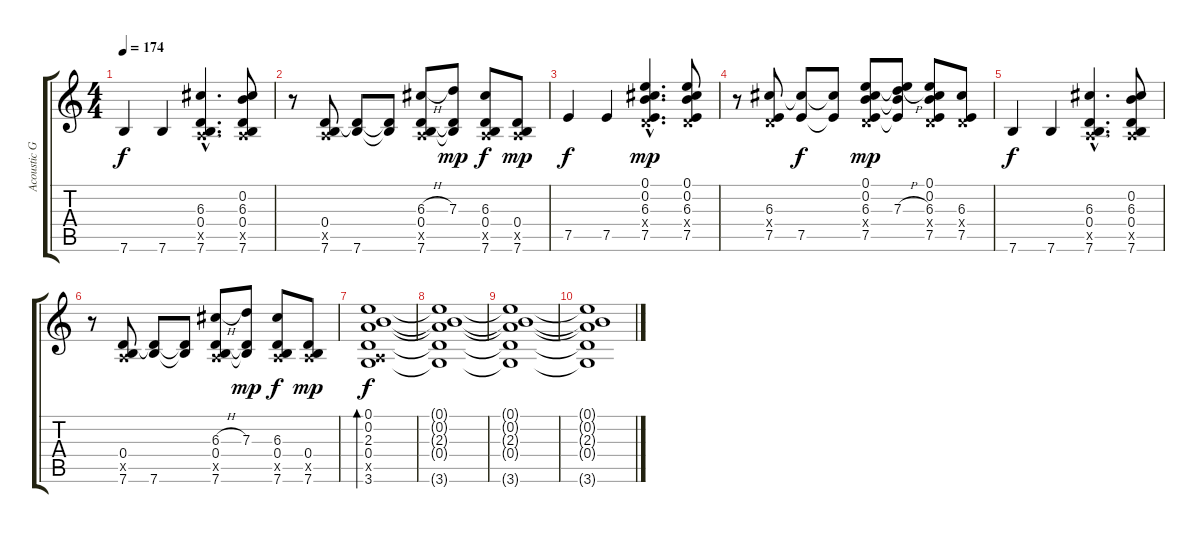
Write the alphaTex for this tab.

\track ("Acoustic Guitar" "Acoustic G") {instrument acousticguitarsteel}
\staff {score tabs}
\tuning (E4 B3 G3 D3 A2 E2) {hide}
\ts (4 4)
\tempo 174
\clef g2
\ks c
7.6.4{dy f} 7.6.4 (6.3{hac} 0.4{hac} 0.5{hac x} 7.6{hac}).4{d} (0.2 6.3 0.4 0.5{x} 7.6).8 |
r.8 (0.4 0.5{x} 7.6).8 (0.4{t} 7.6).8 (0.4{t} 7.6{t}).8 (6.3{h} 0.4 0.5{x} 7.6).8 (7.3 0.4{t} 7.6{t}).8{dy mp} (6.3 0.4 0.5{x} 7.6).8{dy f} (0.4 0.5{x} 7.6).8{dy mp} |
7.5.4{dy f} 7.5.4 (0.1{hac} 0.2{hac} 6.3{hac} 0.4{hac x} 7.5{hac}).4{d dy mp} (0.1 0.2 6.3 0.4{x} 7.5).8 |
r.8 (6.3 0.4{x} 7.5).8 (6.3{t} 7.5).8{dy f} (6.3{t} 7.5{t}).8 (0.1 0.2 6.3 0.4{x} 7.5).8{dy mp} (0.1{t} 0.2{t} 7.3{h} 7.5{t}).8 (0.1 0.2 6.3 0.4{x} 7.5).8 (6.3 0.4{x} 7.5).8 |
7.6.4{dy f} 7.6.4 (6.3{hac} 0.4{hac} 0.5{hac x} 7.6{hac}).4{d} (0.2 6.3 0.4 0.5{x} 7.6).8 |
r.8 (0.4 0.5{x} 7.6).8 (0.4{t} 7.6).8 (0.4{t} 7.6{t}).8 (6.3{h} 0.4 0.5{x} 7.6).8 (7.3 0.4{t} 7.6{t}).8{dy mp} (6.3 0.4 0.5{x} 7.6).8{dy f} (0.4 0.5{x} 7.6).8{dy mp} |
(0.1 0.2 2.3 0.4 0.5{x} 3.6).1{bd 60 dy f} |
(0.1{t} 0.2{t} 2.3{t} 0.4{t} 3.6{t}).1 |
(0.1{t} 0.2{t} 2.3{t} 0.4{t} 3.6{t}).1 |
(0.1{t} 0.2{t} 2.3{t} 0.4{t} 3.6{t}).1
